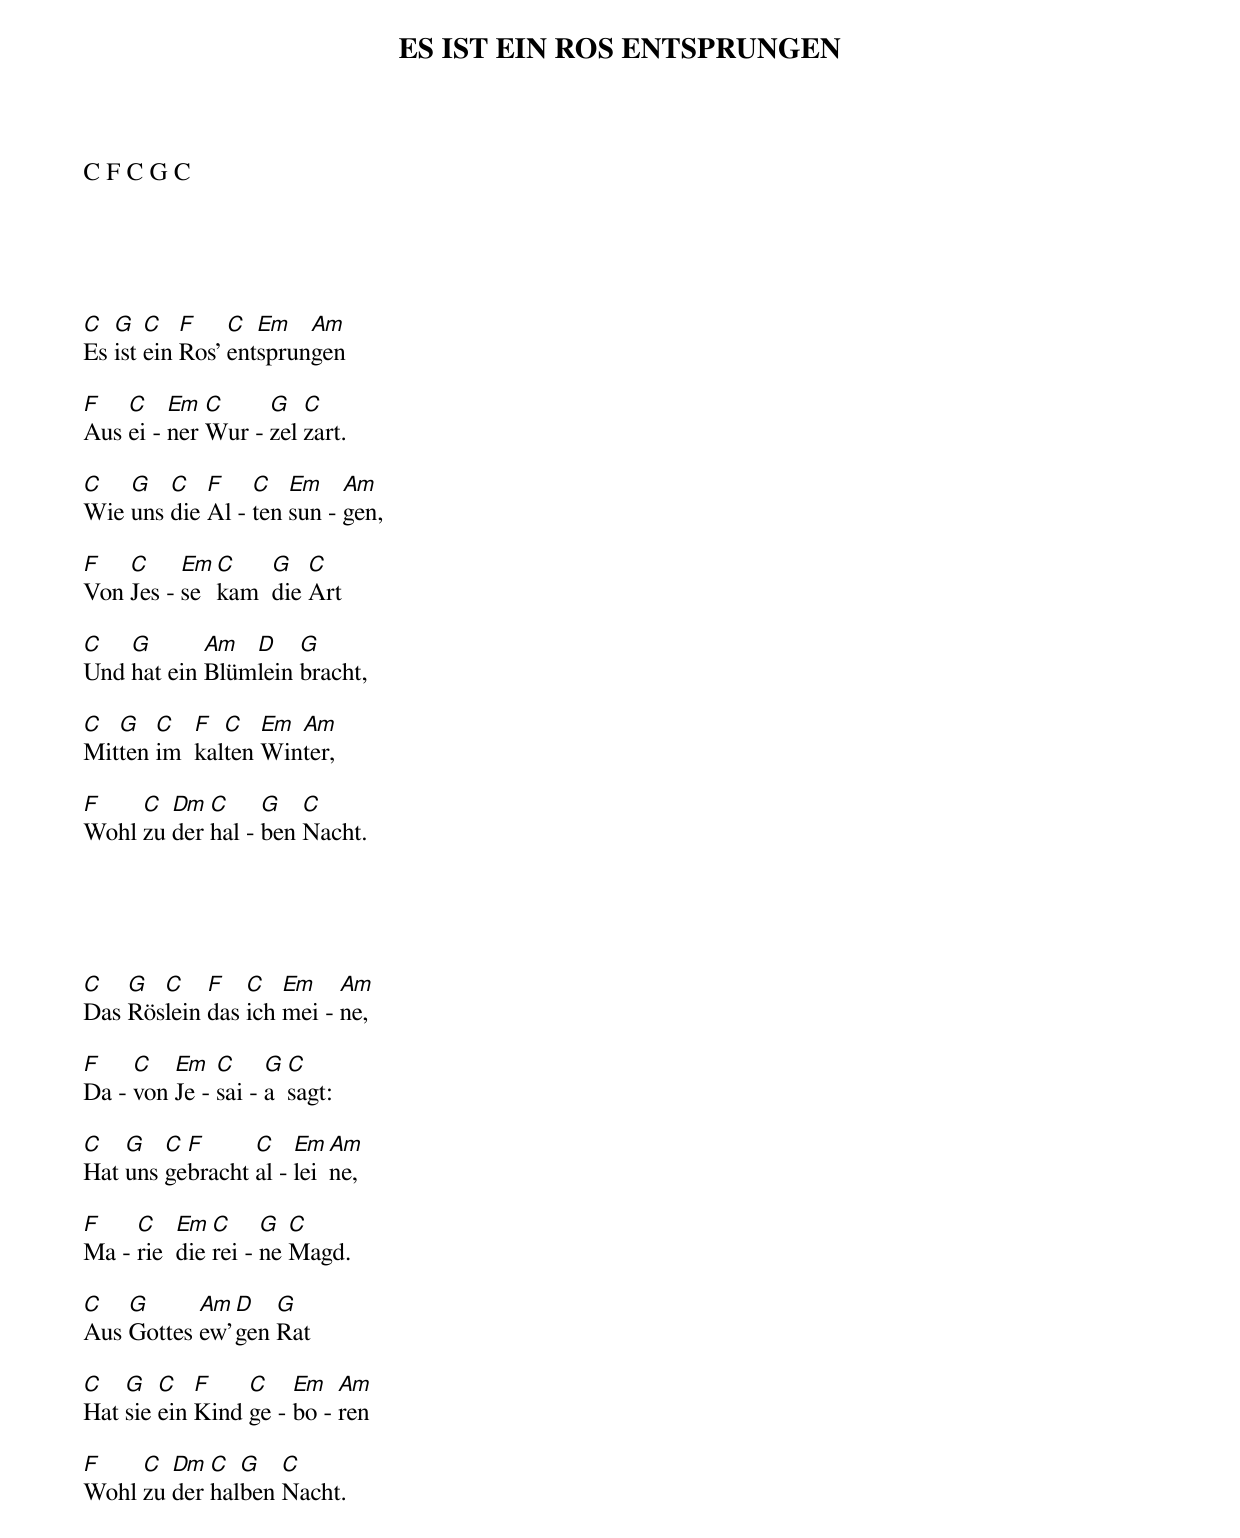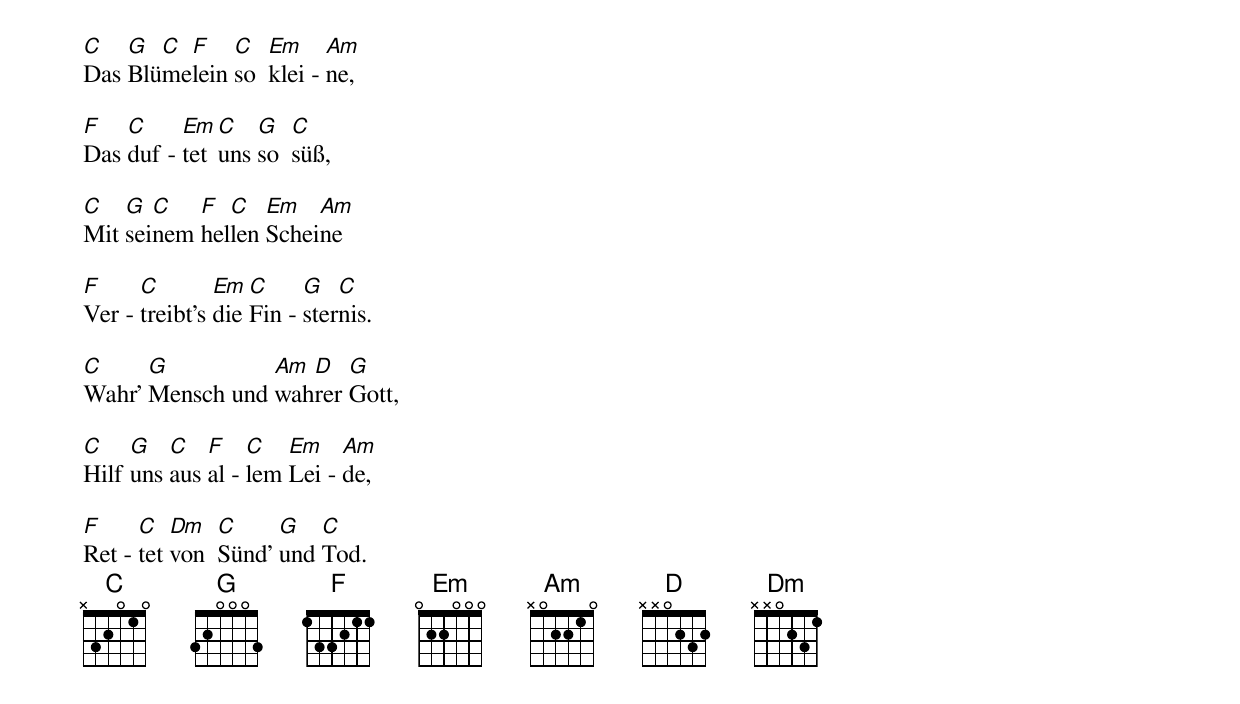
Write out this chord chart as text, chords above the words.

ES IST EIN ROS ENTSPRUNGEN

C F C G C





C  G   C   F    C  Em   Am
Es ist ein Ros' entsprungen

F   C    Em  C     G   C
Aus ei - ner Wur - zel zart.

C   G   C   F    C   Em    Am
Wie uns die Al - ten sun - gen,

F   C     Em  C    G   C
Von Jes - se  kam  die Art

C   G       Am  D    G
Und hat ein Blümlein bracht,

C  G   C   F  C   Em Am
Mitten im  kalten Winter,

F    C  Dm  C     G   C
Wohl zu der hal - ben Nacht.





C   G  C    F   C   Em    Am
Das Röslein das ich mei - ne,

F    C   Em   C     G  C
Da - von Je - sai - a  sagt:

C   G   C F      C    Em Am
Hat uns gebracht al - leine,

F    C    Em  C     G  C
Ma - rie  die rei - ne Magd.

C   G      Am D   G
Aus Gottes ew'gen Rat

C   G   C   F    C    Em   Am
Hat sie ein Kind ge - bo - ren

F    C  Dm  C  G   C
Wohl zu der halben Nacht.





C   G  C F    C   Em     Am
Das Blümelein so  klei - ne,

F   C     Em  C   G   C
Das duf - tet uns so  süß,

C   G  C   F  C   Em   Am
Mit seinem hellen Scheine

F     C        Em  C     G   C
Ver - treibt's die Fin - sternis.

C     G          Am D   G
Wahr' Mensch und wahrer Gott,

C    G   C   F    C   Em    Am
Hilf uns aus al - lem Lei - de,

F     C   Dm   C     G   C
Ret - tet von  Sünd' und Tod.
